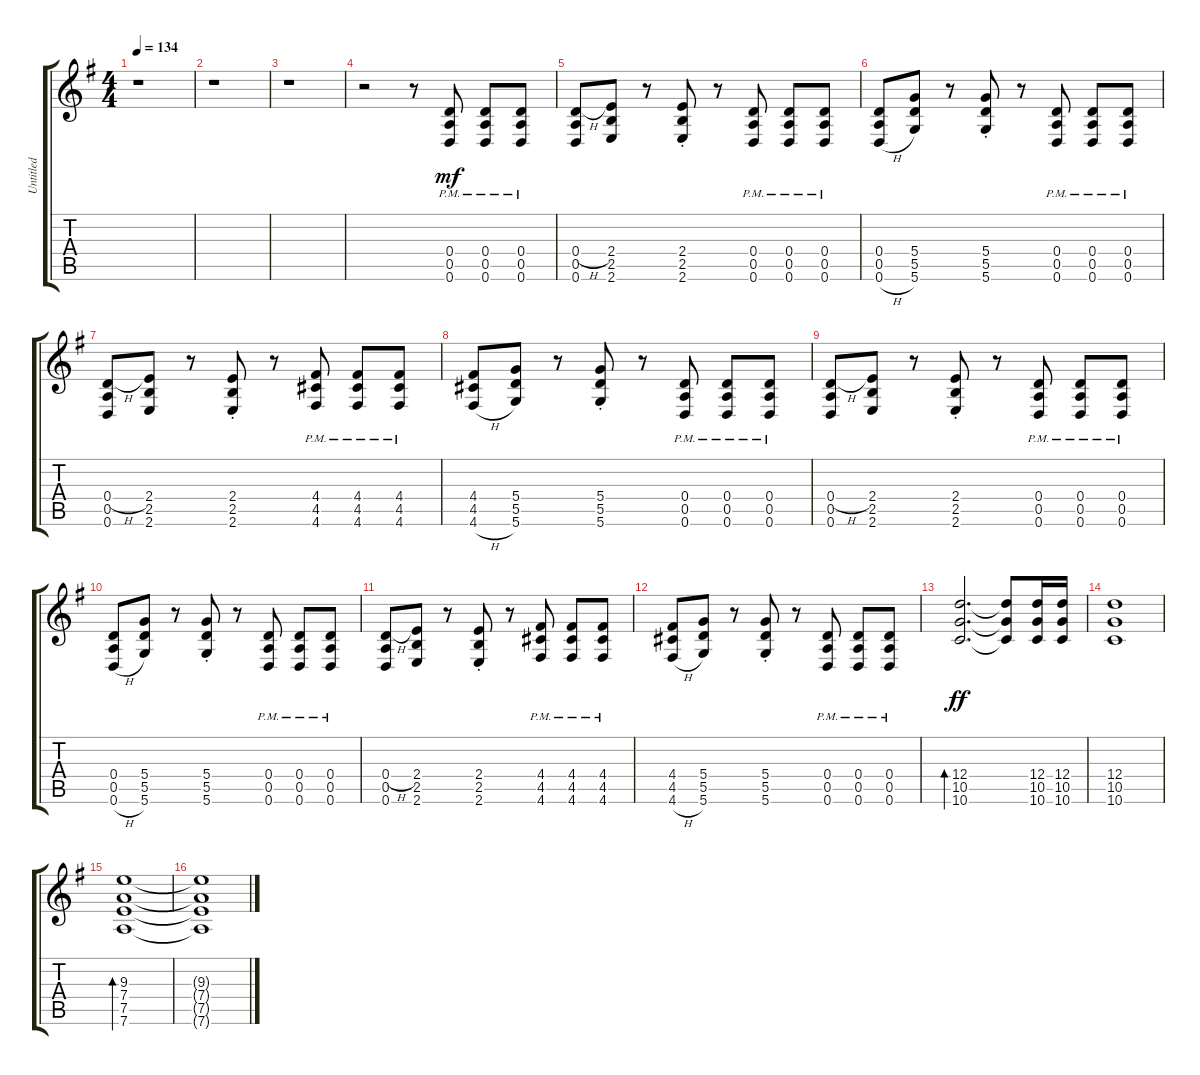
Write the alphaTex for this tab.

\track ("Untitled" "Untitled") {instrument distortionguitar}
\staff {score tabs}
\tuning (E4 B3 G3 D3 A2 D2) {hide}
\ts (4 4)
\tempo 134
\clef g2
\ks g
r.1{dy mf} |
r.1 |
r.1 |
r.2 r.8 (0.4{pm} 0.5{pm} 0.6{pm}).8 (0.4{pm} 0.5{pm} 0.6{pm}).8 (0.4{pm} 0.5{pm} 0.6{pm}).8 |
(0.4{h} 0.5 0.6).8 (2.4 2.5 2.6).8 r.8 (2.4{st} 2.5{st} 2.6{st}).8 r.8 (0.4{pm} 0.5{pm} 0.6{pm}).8 (0.4{pm} 0.5{pm} 0.6{pm}).8 (0.4{pm} 0.5{pm} 0.6{pm}).8 |
(0.4 0.5 0.6{h}).8 (5.4 5.5 5.6).8 r.8 (5.4{st} 5.5{st} 5.6{st}).8 r.8 (0.4{pm} 0.5{pm} 0.6{pm}).8 (0.4{pm} 0.5{pm} 0.6{pm}).8 (0.4{pm} 0.5{pm} 0.6{pm}).8 |
(0.4{h} 0.5 0.6).8 (2.4 2.5 2.6).8 r.8 (2.4{st} 2.5{st} 2.6{st}).8 r.8 (4.4{pm} 4.5{pm} 4.6{pm}).8 (4.4{pm} 4.5{pm} 4.6{pm}).8 (4.4{pm} 4.5{pm} 4.6{pm}).8 |
(4.4 4.5 4.6{h}).8 (5.4 5.5 5.6).8 r.8 (5.4{st} 5.5{st} 5.6{st}).8 r.8 (0.4{pm} 0.5{pm} 0.6{pm}).8 (0.4{pm} 0.5{pm} 0.6{pm}).8 (0.4{pm} 0.5{pm} 0.6{pm}).8 |
(0.4{h} 0.5 0.6).8 (2.4 2.5 2.6).8 r.8 (2.4{st} 2.5{st} 2.6{st}).8 r.8 (0.4{pm} 0.5{pm} 0.6{pm}).8 (0.4{pm} 0.5{pm} 0.6{pm}).8 (0.4{pm} 0.5{pm} 0.6{pm}).8 |
(0.4 0.5 0.6{h}).8 (5.4 5.5 5.6).8 r.8 (5.4{st} 5.5{st} 5.6{st}).8 r.8 (0.4{pm} 0.5{pm} 0.6{pm}).8 (0.4{pm} 0.5{pm} 0.6{pm}).8 (0.4{pm} 0.5{pm} 0.6{pm}).8 |
(0.4{h} 0.5 0.6).8 (2.4 2.5 2.6).8 r.8 (2.4{st} 2.5{st} 2.6{st}).8 r.8 (4.4{pm} 4.5{pm} 4.6{pm}).8 (4.4{pm} 4.5{pm} 4.6{pm}).8 (4.4{pm} 4.5{pm} 4.6{pm}).8 |
(4.4 4.5 4.6{h}).8 (5.4 5.5 5.6).8 r.8 (5.4{st} 5.5{st} 5.6{st}).8 r.8 (0.4{pm} 0.5{pm} 0.6{pm}).8 (0.4{pm} 0.5{pm} 0.6{pm}).8 (0.4{pm} 0.5{pm} 0.6{pm}).8 |
(12.4 10.5 10.6).2{d bd 30 dy ff} (12.4{t} 10.5{t} 10.6{t}).8 (12.4 10.5 10.6).16 (12.4 10.5 10.6).16 |
(12.4 10.5 10.6).1 |
(9.3 7.4 7.5 7.6).1{bd 30} |
(9.3{t} 7.4{t} 7.5{t} 7.6{t}).1
